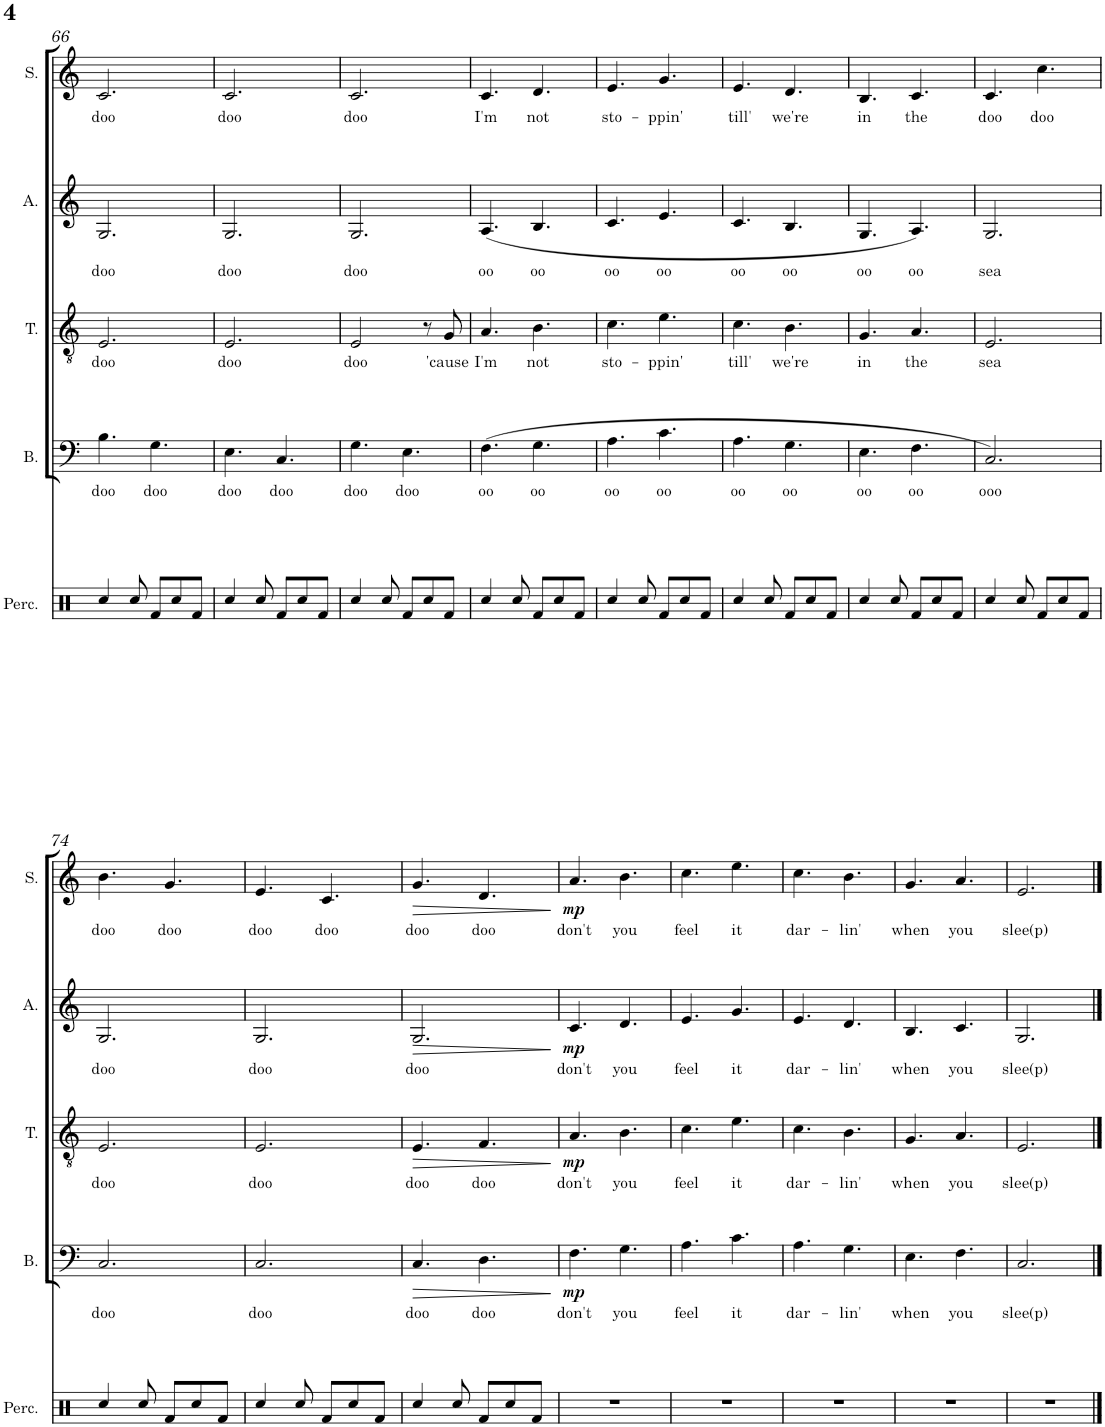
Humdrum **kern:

**kern	**kern	**text	**dynam	**kern	**text	**dynam	**kern	**text	**dynam	**kern	**text	**dynam
*part5	*part4	*part4	*part4	*part3	*part3	*part3	*part2	*part2	*part2	*part1	*part1	*part1
*staff5	*staff4	*staff4	*staff4	*staff3	*staff3	*staff3	*staff2	*staff2	*staff2	*staff1	*staff1	*staff1
*I"Body Percussion	*I"Bass	*	*	*I"Tenor	*	*	*I"Alto	*	*	*I"Soprano	*	*
*I'Perc.	*I'B.	*	*	*I'T.	*	*	*I'A.	*	*	*I'S.	*	*
!!LO:PB:g=z
*clefX	*clefF4	*	*	*clefGv2	*	*	*clefG2	*	*	*clefG2	*	*
*k[]	*k[]	*	*	*k[]	*	*	*k[]	*	*	*k[]	*	*
*M6/8	*M6/8	*	*	*M6/8	*	*	*M6/8	*	*	*M6/8	*	*
=66	=66	=66	=66	=66	=66	=66	=66	=66	=66	=66	=66	=66
!	!	!LO:LY:b	!	!	!LO:LY:b	!	!	!LO:LY:b	!	!	!LO:LY:b	!
4Rcc/	4.B\	doo	.	2.E/	doo	.	2.G/	doo	.	2.c/	doo	.
8Rcc/	.	.	.	.	.	.	.	.	.	.	.	.
!	!	!LO:LY:b	!	!	!	!	!	!	!	!	!	!
8Rf/L	4.G\	doo	.	.	.	.	.	.	.	.	.	.
8Rcc/	.	.	.	.	.	.	.	.	.	.	.	.
8Rf/J	.	.	.	.	.	.	.	.	.	.	.	.
=67	=67	=67	=67	=67	=67	=67	=67	=67	=67	=67	=67	=67
!	!	!LO:LY:b	!	!	!LO:LY:b	!	!	!LO:LY:b	!	!	!LO:LY:b	!
4Rcc/	4.E\	doo	.	2.E/	doo	.	2.G/	doo	.	2.c/	doo	.
8Rcc/	.	.	.	.	.	.	.	.	.	.	.	.
!	!	!LO:LY:b	!	!	!	!	!	!	!	!	!	!
8Rf/L	4.C/	doo	.	.	.	.	.	.	.	.	.	.
8Rcc/	.	.	.	.	.	.	.	.	.	.	.	.
8Rf/J	.	.	.	.	.	.	.	.	.	.	.	.
=68	=68	=68	=68	=68	=68	=68	=68	=68	=68	=68	=68	=68
!	!	!LO:LY:b	!	!	!LO:LY:b	!	!	!LO:LY:b	!	!	!LO:LY:b	!
4Rcc/	4.G\	doo	.	2E/	doo	.	2.G/	doo	.	2.c/	doo	.
8Rcc/	.	.	.	.	.	.	.	.	.	.	.	.
!	!	!LO:LY:b	!	!	!	!	!	!	!	!	!	!
8Rf/L	4.E\	doo	.	.	.	.	.	.	.	.	.	.
8Rcc/	.	.	.	8r	.	.	.	.	.	.	.	.
!	!	!	!	!	!LO:LY:b	!	!	!	!	!	!	!
8Rf/J	.	.	.	8G/	'cause	.	.	.	.	.	.	.
=69	=69	=69	=69	=69	=69	=69	=69	=69	=69	=69	=69	=69
!	!	!LO:LY:b	!	!	!LO:LY:b	!	!	!LO:LY:b	!	!	!LO:LY:b	!
4Rcc/	(4.F\	oo	.	4.A/	I'm	.	(4.A/	oo	.	4.c/	I'm	.
8Rcc/	.	.	.	.	.	.	.	.	.	.	.	.
!	!	!LO:LY:b	!	!	!LO:LY:b	!	!	!LO:LY:b	!	!	!LO:LY:b	!
8Rf/L	4.G\	oo	.	4.B\	not	.	4.B/	oo	.	4.d/	not	.
8Rcc/	.	.	.	.	.	.	.	.	.	.	.	.
8Rf/J	.	.	.	.	.	.	.	.	.	.	.	.
=70	=70	=70	=70	=70	=70	=70	=70	=70	=70	=70	=70	=70
!	!	!LO:LY:b	!	!	!LO:LY:b	!	!	!LO:LY:b	!	!	!LO:LY:b	!
4Rcc/	4.A\	oo	.	4.c\	sto-	.	4.c/	oo	.	4.e/	sto-	.
8Rcc/	.	.	.	.	.	.	.	.	.	.	.	.
!	!	!LO:LY:b	!	!	!LO:LY:b	!	!	!LO:LY:b	!	!	!LO:LY:b	!
8Rf/L	4.c\	oo	.	4.e\	-ppin'	.	4.e/	oo	.	4.g/	-ppin'	.
8Rcc/	.	.	.	.	.	.	.	.	.	.	.	.
8Rf/J	.	.	.	.	.	.	.	.	.	.	.	.
=71	=71	=71	=71	=71	=71	=71	=71	=71	=71	=71	=71	=71
!	!	!LO:LY:b	!	!	!LO:LY:b	!	!	!LO:LY:b	!	!	!LO:LY:b	!
4Rcc/	4.A\	oo	.	4.c\	till'	.	4.c/	oo	.	4.e/	till'	.
8Rcc/	.	.	.	.	.	.	.	.	.	.	.	.
!	!	!LO:LY:b	!	!	!LO:LY:b	!	!	!LO:LY:b	!	!	!LO:LY:b	!
8Rf/L	4.G\	oo	.	4.B\	we're	.	4.B/	oo	.	4.d/	we're	.
8Rcc/	.	.	.	.	.	.	.	.	.	.	.	.
8Rf/J	.	.	.	.	.	.	.	.	.	.	.	.
=72	=72	=72	=72	=72	=72	=72	=72	=72	=72	=72	=72	=72
!	!	!LO:LY:b	!	!	!LO:LY:b	!	!	!LO:LY:b	!	!	!LO:LY:b	!
4Rcc/	4.E\	oo	.	4.G/	in	.	4.G/	oo	.	4.B/	in	.
8Rcc/	.	.	.	.	.	.	.	.	.	.	.	.
!	!	!LO:LY:b	!	!	!LO:LY:b	!	!	!LO:LY:b	!	!	!LO:LY:b	!
8Rf/L	4.F\	oo	.	4.A/	the	.	4.A/)	oo	.	4.c/	the	.
8Rcc/	.	.	.	.	.	.	.	.	.	.	.	.
8Rf/J	.	.	.	.	.	.	.	.	.	.	.	.
=73	=73	=73	=73	=73	=73	=73	=73	=73	=73	=73	=73	=73
!	!	!LO:LY:b	!	!	!LO:LY:b	!	!	!LO:LY:b	!	!	!LO:LY:b	!
4Rcc/	2.C/)	ooo	.	2.E/	sea	.	2.G/	sea	.	4.c/	doo	.
8Rcc/	.	.	.	.	.	.	.	.	.	.	.	.
!	!	!	!	!	!	!	!	!	!	!	!LO:LY:b	!
8Rf/L	.	.	.	.	.	.	.	.	.	4.cc\	doo	.
8Rcc/	.	.	.	.	.	.	.	.	.	.	.	.
8Rf/J	.	.	.	.	.	.	.	.	.	.	.	.
!!LO:LB:g=z
=74	=74	=74	=74	=74	=74	=74	=74	=74	=74	=74	=74	=74
!	!	!LO:LY:b	!	!	!LO:LY:b	!	!	!LO:LY:b	!	!	!LO:LY:b	!
4Rcc/	2.C/	doo	.	2.E/	doo	.	2.G/	doo	.	4.b\	doo	.
8Rcc/	.	.	.	.	.	.	.	.	.	.	.	.
!	!	!	!	!	!	!	!	!	!	!	!LO:LY:b	!
8Rf/L	.	.	.	.	.	.	.	.	.	4.g/	doo	.
8Rcc/	.	.	.	.	.	.	.	.	.	.	.	.
8Rf/J	.	.	.	.	.	.	.	.	.	.	.	.
=75	=75	=75	=75	=75	=75	=75	=75	=75	=75	=75	=75	=75
!	!	!LO:LY:b	!	!	!LO:LY:b	!	!	!LO:LY:b	!	!	!LO:LY:b	!
4Rcc/	2.C/	doo	.	2.E/	doo	.	2.G/	doo	.	4.e/	doo	.
8Rcc/	.	.	.	.	.	.	.	.	.	.	.	.
!	!	!	!	!	!	!	!	!	!	!	!LO:LY:b	!
8Rf/L	.	.	.	.	.	.	.	.	.	4.c/	doo	.
8Rcc/	.	.	.	.	.	.	.	.	.	.	.	.
8Rf/J	.	.	.	.	.	.	.	.	.	.	.	.
=76	=76	=76	=76	=76	=76	=76	=76	=76	=76	=76	=76	=76
!	!	!LO:LY:b	!LO:HP:b	!	!LO:LY:b	!LO:HP:b	!	!LO:LY:b	!LO:HP:b	!	!LO:LY:b	!LO:HP:b
4Rcc/	4.C/	doo	>	4.E/	doo	>	2.G/	doo	>	4.g/	doo	>
8Rcc/	.	.	.	.	.	.	.	.	.	.	.	.
!	!	!LO:LY:b	!	!	!LO:LY:b	!	!	!	!	!	!LO:LY:b	!
8Rf/L	4.D\	doo	.	4.F/	doo	.	.	.	.	4.d/	doo	.
8Rcc/	.	.	.	.	.	.	.	.	.	.	.	.
8Rf/J	.	.	.	.	.	.	.	.	.	.	.	.
.	.	.	]	.	.	]	.	.	]	.	.	]
=77	=77	=77	=77	=77	=77	=77	=77	=77	=77	=77	=77	=77
!	!	!LO:LY:b	!LO:DY:b	!	!LO:LY:b	!LO:DY:b	!	!LO:LY:b	!LO:DY:b	!	!LO:LY:b	!LO:DY:b
2.r	4.F\	don't	mp	4.A/	don't	mp	4.c/	don't	mp	4.a/	don't	mp
!	!	!LO:LY:b	!	!	!LO:LY:b	!	!	!LO:LY:b	!	!	!LO:LY:b	!
.	4.G\	you	.	4.B\	you	.	4.d/	you	.	4.b\	you	.
=78	=78	=78	=78	=78	=78	=78	=78	=78	=78	=78	=78	=78
!	!	!LO:LY:b	!	!	!LO:LY:b	!	!	!LO:LY:b	!	!	!LO:LY:b	!
2.r	4.A\	feel	.	4.c\	feel	.	4.e/	feel	.	4.cc\	feel	.
!	!	!LO:LY:b	!	!	!LO:LY:b	!	!	!LO:LY:b	!	!	!LO:LY:b	!
.	4.c\	it	.	4.e\	it	.	4.g/	it	.	4.ee\	it	.
=79	=79	=79	=79	=79	=79	=79	=79	=79	=79	=79	=79	=79
!	!	!LO:LY:b	!	!	!LO:LY:b	!	!	!LO:LY:b	!	!	!LO:LY:b	!
2.r	4.A\	dar-	.	4.c\	dar-	.	4.e/	dar-	.	4.cc\	dar-	.
!	!	!LO:LY:b	!	!	!LO:LY:b	!	!	!LO:LY:b	!	!	!LO:LY:b	!
.	4.G\	-lin'	.	4.B\	-lin'	.	4.d/	-lin'	.	4.b\	-lin'	.
=80	=80	=80	=80	=80	=80	=80	=80	=80	=80	=80	=80	=80
!	!	!LO:LY:b	!	!	!LO:LY:b	!	!	!LO:LY:b	!	!	!LO:LY:b	!
2.r	4.E\	when	.	4.G/	when	.	4.B/	when	.	4.g/	when	.
!	!	!LO:LY:b	!	!	!LO:LY:b	!	!	!LO:LY:b	!	!	!LO:LY:b	!
.	4.F\	you	.	4.A/	you	.	4.c/	you	.	4.a/	you	.
=81	=81	=81	=81	=81	=81	=81	=81	=81	=81	=81	=81	=81
!	!	!LO:LY:b	!	!	!LO:LY:b	!	!	!LO:LY:b	!	!	!LO:LY:b	!
2.r	2.C/	slee(p)	.	2.E/	slee(p)	.	2.G/	slee(p)	.	2.e/	slee(p)	.
==	==	==	==	==	==	==	==	==	==	==	==	==
*-	*-	*-	*-	*-	*-	*-	*-	*-	*-	*-	*-	*-
